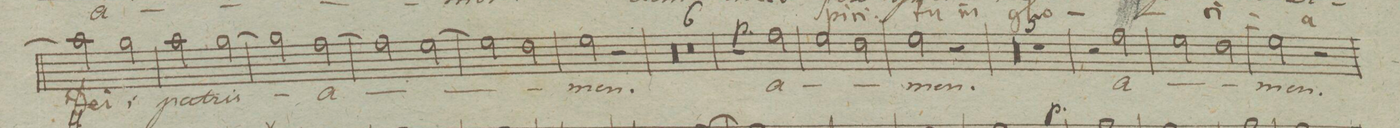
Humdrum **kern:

**kern	**text	**dynam
*I"Soprano Solo.	*	*
*clefC1	*	*
*k[]	*	*
*met(c)	*	*
*M4/4	*	*
2ff\)	De-	.
2ee\	-i	.
=119	=119	=119
2ff\	pa-	.
[>2ee\	-tris	.
=120	=120	=120
2ee\]	.	.
[>2dd\	a-	.
=121	=121	=121
2dd\]	.	.
[>2cc\	.	.
=122	=122	=122
2cc\]	.	.
2b\	.	.
=123	=123	=123
2cc\	-men.	.
2r	.	.
=124	=124	=124
00r	.	.
=125	=125	=125
=126	=126	=126
=127	=127	=127
=128	=128	=128
0r	.	.
=129	=129	=129
=130	=130	=130
2r	.	p
2dd\	a-	.
=131	=131	=131
2cc\	.	.
2b\	.	.
=132	=132	=132
2cc\	-men.	.
2r	.	.
=133	=133	=133
00r	.	.
=134	=134	=134
=135	=135	=135
=136	=136	=136
=137	=137	=137
1r	.	.
=138	=138	=138
2r	.	.
(>2dd\	-a-	.
=139	=139	=139
2cc\)	.	.
2b\	.	.
=140	=140	=140
2cc\	-men.	.
2r	.	.
=141	=141	=141
*-	*-	*-
